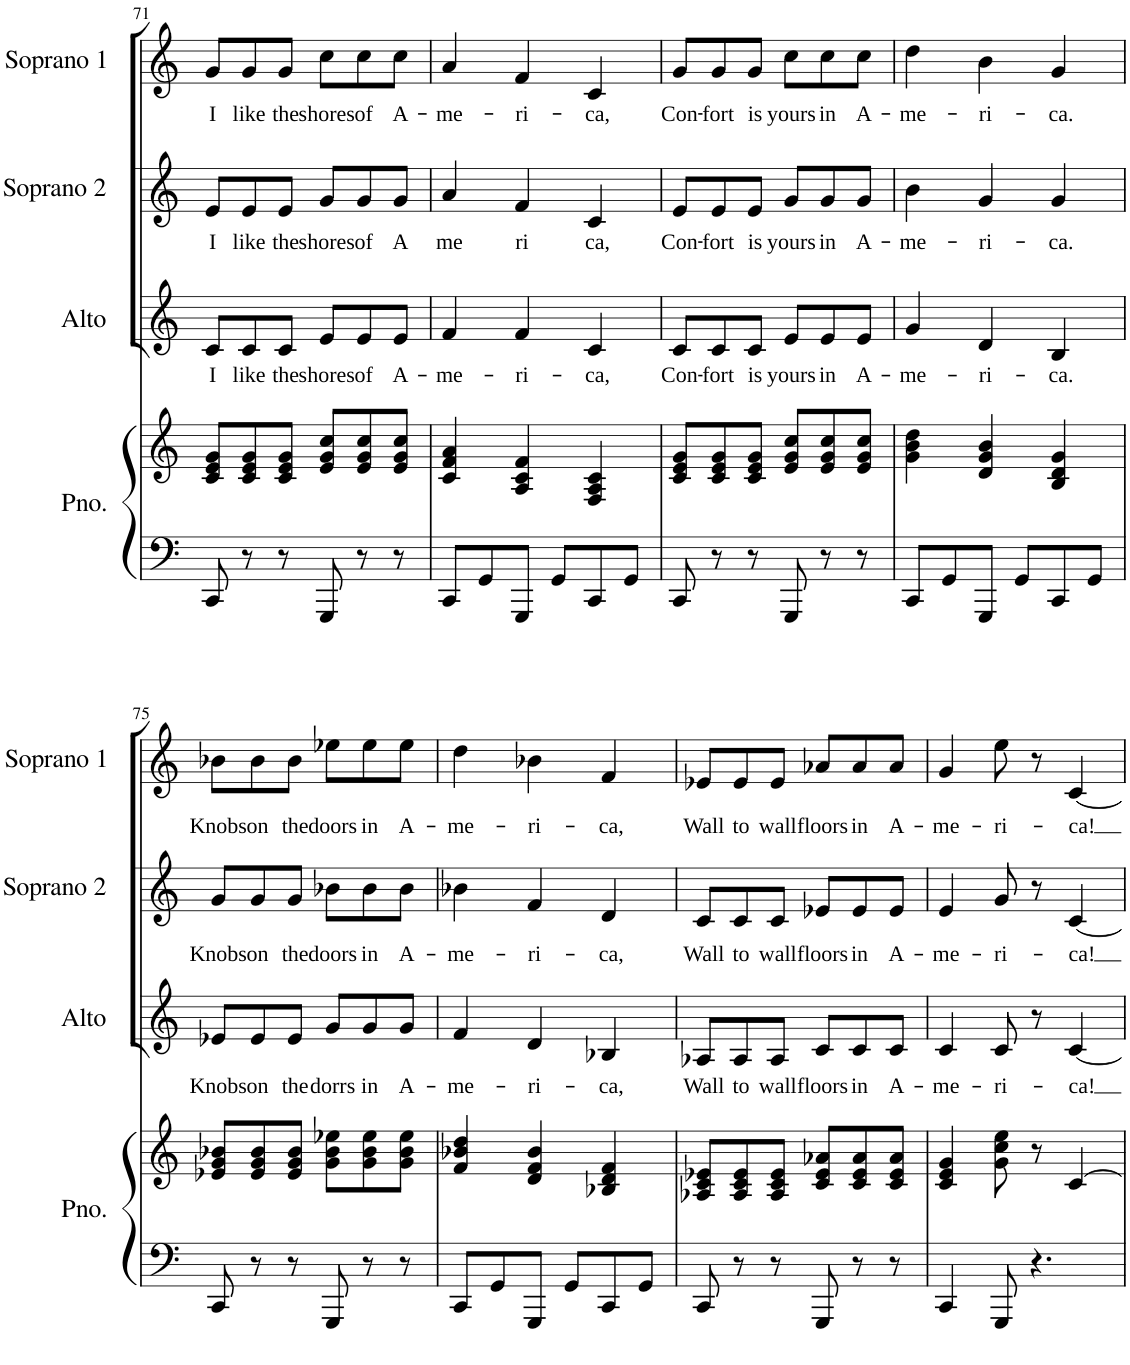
**kern	**kern	**kern	**text	**kern	**text	**kern	**text
*part4	*part4	*part3	*part3	*part2	*part2	*part1	*part1
*staff5	*staff4	*staff3	*staff3	*staff2	*staff2	*staff1	*staff1
*I"Piano	*	*I"Alto	*	*I"Soprano 2	*	*I"Soprano 1	*
*I'Pno.	*	*I'Alto	*	*I'Soprano 2	*	*I'Soprano 1	*
!!LO:PB:g=z
*clefF4	*clefG2	*clefG2	*	*clefG2	*	*clefG2	*
*k[]	*k[]	*k[]	*	*k[]	*	*k[]	*
*M6/8	*M6/8	*M6/8	*	*M6/8	*	*M6/8	*
=71	=71	=71	=71	=71	=71	=71	=71
!	!	!	!LO:LY:b	!	!LO:LY:b	!	!LO:LY:b
8CC/	8c/ 8e/ 8g/L	8c/L	I	8e/L	I	8g/L	I
!	!	!	!LO:LY:b	!	!LO:LY:b	!	!LO:LY:b
8r	8c/ 8e/ 8g/	8c/	like	8e/	like	8g/	like
!	!	!	!LO:LY:b	!	!LO:LY:b	!	!LO:LY:b
8r	8c/ 8e/ 8g/J	8c/J	the	8e/J	the	8g/J	the
!	!	!	!LO:LY:b	!	!LO:LY:b	!	!LO:LY:b
8GGG/	8e/ 8g/ 8cc/L	8e/L	shores	8g/L	shores	8cc\L	shores
!	!	!	!LO:LY:b	!	!LO:LY:b	!	!LO:LY:b
8r	8e/ 8g/ 8cc/	8e/	of	8g/	of	8cc\	of
!	!	!	!LO:LY:b	!	!LO:LY:b	!	!LO:LY:b
8r	8e/ 8g/ 8cc/J	8e/J	A-	8g/J	A	8cc\J	A-
=72	=72	=72	=72	=72	=72	=72	=72
!	!	!	!LO:LY:b	!	!LO:LY:b	!	!LO:LY:b
8CC/L	4c/ 4f/ 4a/	4f/	-me-	4a/	me	4a/	-me-
8GG/	.	.	.	.	.	.	.
!	!	!	!LO:LY:b	!	!LO:LY:b	!	!LO:LY:b
8GGG/J	4A/ 4c/ 4f/	4f/	-ri-	4f/	ri	4f/	-ri-
8GG/L	.	.	.	.	.	.	.
!	!	!	!LO:LY:b	!	!LO:LY:b	!	!LO:LY:b
8CC/	4F/ 4A/ 4c/	4c/	-ca,	4c/	ca,	4c/	-ca,
8GG/J	.	.	.	.	.	.	.
=73	=73	=73	=73	=73	=73	=73	=73
!	!	!	!LO:LY:b	!	!LO:LY:b	!	!LO:LY:b
8CC/	8c/ 8e/ 8g/L	8c/L	Con-	8e/L	Con-	8g/L	Con-
!	!	!	!LO:LY:b	!	!LO:LY:b	!	!LO:LY:b
8r	8c/ 8e/ 8g/	8c/	-fort	8e/	-fort	8g/	-fort
!	!	!	!LO:LY:b	!	!LO:LY:b	!	!LO:LY:b
8r	8c/ 8e/ 8g/J	8c/J	is	8e/J	is	8g/J	is
!	!	!	!LO:LY:b	!	!LO:LY:b	!	!LO:LY:b
8GGG/	8e/ 8g/ 8cc/L	8e/L	yours	8g/L	yours	8cc\L	yours
!	!	!	!LO:LY:b	!	!LO:LY:b	!	!LO:LY:b
8r	8e/ 8g/ 8cc/	8e/	in	8g/	in	8cc\	in
!	!	!	!LO:LY:b	!	!LO:LY:b	!	!LO:LY:b
8r	8e/ 8g/ 8cc/J	8e/J	A-	8g/J	A-	8cc\J	A-
=74	=74	=74	=74	=74	=74	=74	=74
!	!	!	!LO:LY:b	!	!LO:LY:b	!	!LO:LY:b
8CC/L	4g\ 4b\ 4dd\	4g/	-me-	4b\	-me-	4dd\	-me-
8GG/	.	.	.	.	.	.	.
!	!	!	!LO:LY:b	!	!LO:LY:b	!	!LO:LY:b
8GGG/J	4d/ 4g/ 4b/	4d/	-ri-	4g/	-ri-	4b\	-ri-
8GG/L	.	.	.	.	.	.	.
!	!	!	!LO:LY:b	!	!LO:LY:b	!	!LO:LY:b
8CC/	4B/ 4d/ 4g/	4B/	-ca.	4g/	-ca.	4g/	-ca.
8GG/J	.	.	.	.	.	.	.
!!LO:LB:g=z
=75	=75	=75	=75	=75	=75	=75	=75
!	!	!	!LO:LY:b	!	!LO:LY:b	!	!LO:LY:b
8CC/	8e-X/ 8g/ 8b-X/L	8e-X/L	Knobs	8g/L	Knobs	8b-X\L	Knobs
!	!	!	!LO:LY:b	!	!LO:LY:b	!	!LO:LY:b
8r	8e-/ 8g/ 8b-/	8e-/	on	8g/	on	8b-\	on
!	!	!	!LO:LY:b	!	!LO:LY:b	!	!LO:LY:b
8r	8e-/ 8g/ 8b-/J	8e-/J	the	8g/J	the	8b-\J	the
!	!	!	!LO:LY:b	!	!LO:LY:b	!	!LO:LY:b
8GGG/	8g\ 8b-\ 8ee-X\L	8g/L	dorrs	8b-X\L	doors	8ee-X\L	doors
!	!	!	!LO:LY:b	!	!LO:LY:b	!	!LO:LY:b
8r	8g\ 8b-\ 8ee-\	8g/	in	8b-\	in	8ee-\	in
!	!	!	!LO:LY:b	!	!LO:LY:b	!	!LO:LY:b
8r	8g\ 8b-\ 8ee-\J	8g/J	A-	8b-\J	A-	8ee-\J	A-
=76	=76	=76	=76	=76	=76	=76	=76
!	!	!	!LO:LY:b	!	!LO:LY:b	!	!LO:LY:b
8CC/L	4f/ 4b-X/ 4dd/	4f/	-me-	4b-X\	-me-	4dd\	-me-
8GG/	.	.	.	.	.	.	.
!	!	!	!LO:LY:b	!	!LO:LY:b	!	!LO:LY:b
8GGG/J	4d/ 4f/ 4b-/	4d/	-ri-	4f/	-ri-	4b-X\	-ri-
8GG/L	.	.	.	.	.	.	.
!	!	!	!LO:LY:b	!	!LO:LY:b	!	!LO:LY:b
8CC/	4B-X/ 4d/ 4f/	4B-X/	-ca,	4d/	-ca,	4f/	-ca,
8GG/J	.	.	.	.	.	.	.
=77	=77	=77	=77	=77	=77	=77	=77
!	!	!	!LO:LY:b	!	!LO:LY:b	!	!LO:LY:b
8CC/	8A-X/ 8c/ 8e-X/L	8A-X/L	Wall	8c/L	Wall	8e-X/L	Wall
!	!	!	!LO:LY:b	!	!LO:LY:b	!	!LO:LY:b
8r	8A-/ 8c/ 8e-/	8A-/	to	8c/	to	8e-/	to
!	!	!	!LO:LY:b	!	!LO:LY:b	!	!LO:LY:b
8r	8A-/ 8c/ 8e-/J	8A-/J	wall	8c/J	wall	8e-/J	wall
!	!	!	!LO:LY:b	!	!LO:LY:b	!	!LO:LY:b
8GGG/	8c/ 8e-/ 8a-X/L	8c/L	floors	8e-X/L	floors	8a-X/L	floors
!	!	!	!LO:LY:b	!	!LO:LY:b	!	!LO:LY:b
8r	8c/ 8e-/ 8a-/	8c/	in	8e-/	in	8a-/	in
!	!	!	!LO:LY:b	!	!LO:LY:b	!	!LO:LY:b
8r	8c/ 8e-/ 8a-/J	8c/J	A-	8e-/J	A-	8a-/J	A-
=78	=78	=78	=78	=78	=78	=78	=78
!	!	!	!LO:LY:b	!	!LO:LY:b	!	!LO:LY:b
4CC/	4c/ 4e/ 4g/	4c/	-me-	4e/	-me-	4g/	-me-
!	!	!	!LO:LY:b	!	!LO:LY:b	!	!LO:LY:b
8GGG/	8g\ 8cc\ 8ee\	8c/	-ri-	8g/	-ri-	8ee\	-ri-
4.r	8r	8r	.	8r	.	8r	.
!	!	!	!LO:LY:b	!	!LO:LY:b	!	!LO:LY:b
.	[4c/	[4c/	-ca!	[4c/	-ca!	[4c/	-ca!
=	=	=	=	=	=	=	=
*-	*-	*-	*-	*-	*-	*-	*-
